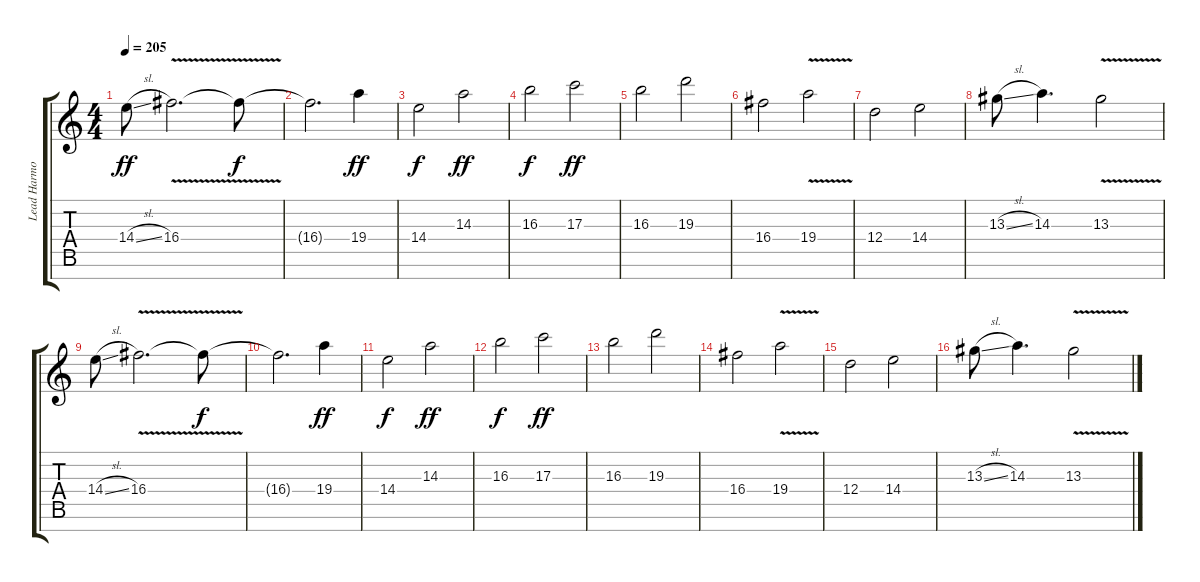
\track ("Lead Harmony" "Lead Harmo") {instrument overdrivenguitar}
\staff {score tabs}
\tuning (E4 B3 G3 D3 A2 E2 B1) {hide}
\ts (4 4)
\tempo 205
\clef g2
\ks c
14.4{sl}.8{dy ff} 16.4{v}.2{d} 16.4{t}.8{dy f} |
16.4{t}.2{d} 19.4.4{dy ff} |
14.4.2{dy f} 14.3.2{dy ff} |
16.3.2{dy f} 17.3.2{dy ff} |
16.3.2 19.3.2 |
16.4.2 19.4{v}.2 |
12.4.2 14.4.2 |
13.3{sl}.8 14.3.4{d} 13.3{v}.2 |
14.4{sl}.8 16.4{v}.2{d} 16.4{t}.8{dy f} |
16.4{t}.2{d} 19.4.4{dy ff} |
14.4.2{dy f} 14.3.2{dy ff} |
16.3.2{dy f} 17.3.2{dy ff} |
16.3.2 19.3.2 |
16.4.2 19.4{v}.2 |
12.4.2 14.4.2 |
13.3{sl}.8 14.3.4{d} 13.3{v}.2
